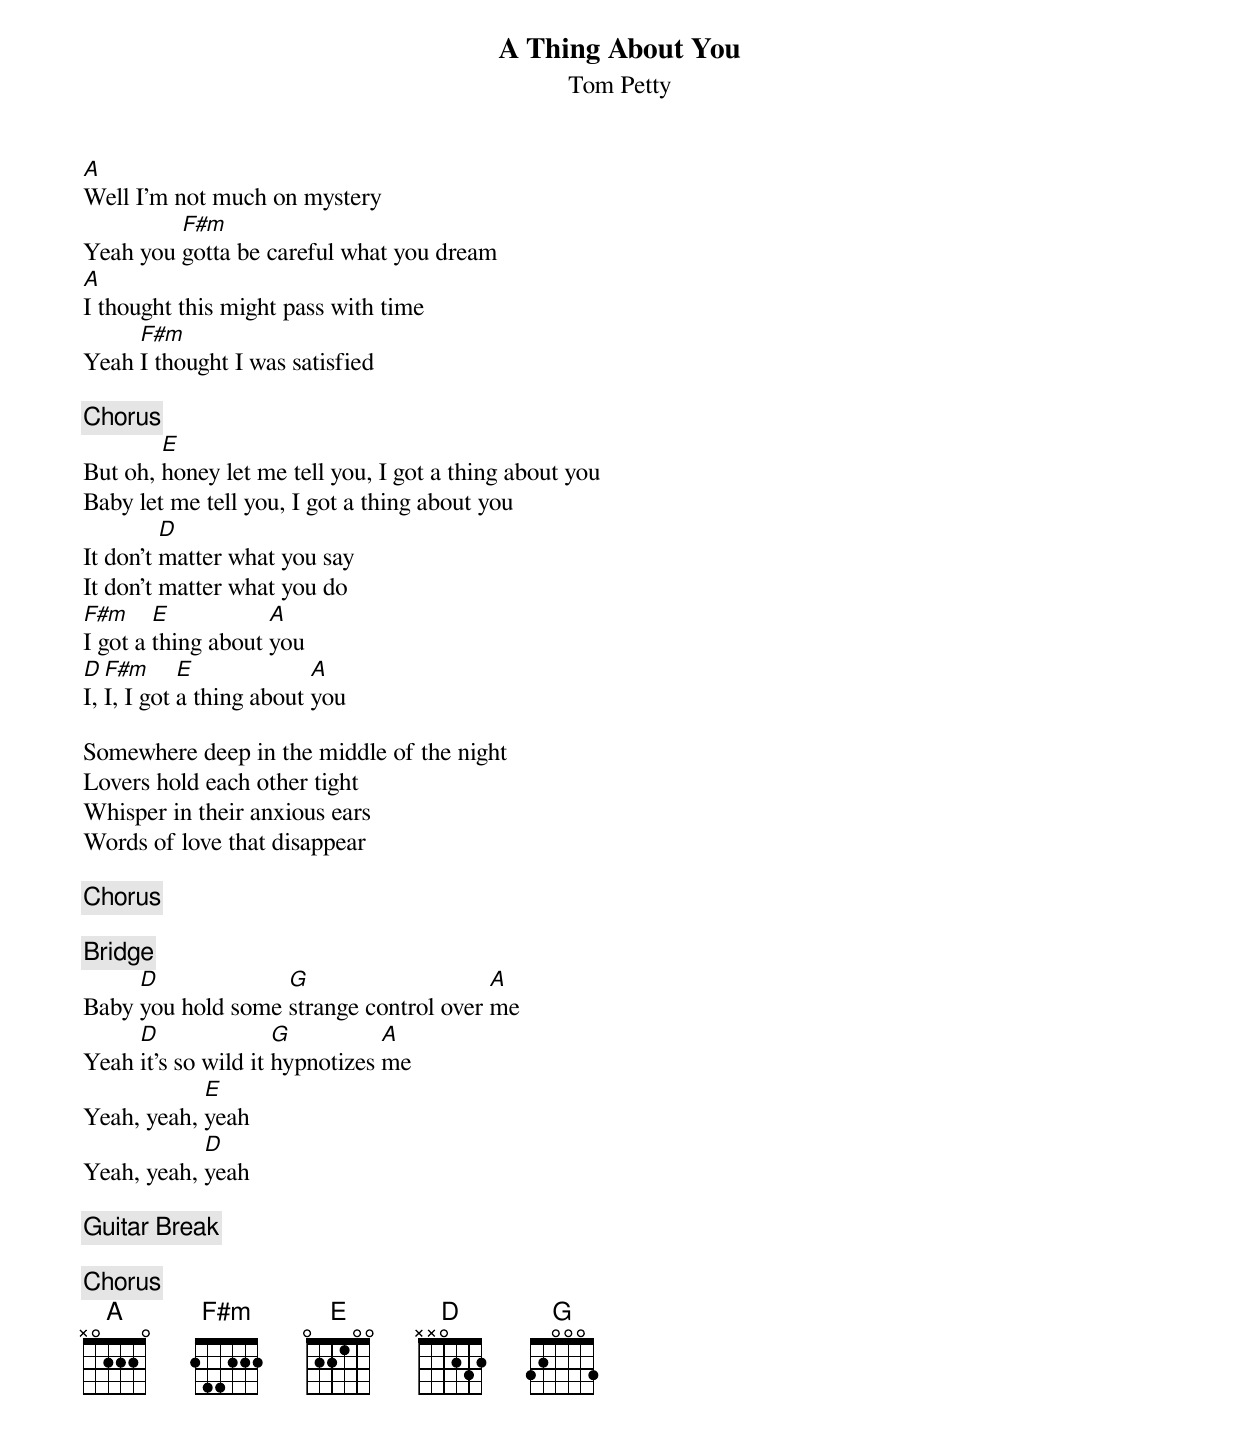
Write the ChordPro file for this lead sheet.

{title:A Thing About You}
{subtitle:Tom Petty}
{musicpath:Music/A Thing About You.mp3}
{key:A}

[A]Well I'm not much on mystery
Yeah you [F#m]gotta be careful what you dream
[A]I thought this might pass with time
Yeah [F#m]I thought I was satisfied

{c:Chorus}
But oh, [E]honey let me tell you, I got a thing about you
Baby let me tell you, I got a thing about you
It don't [D]matter what you say
It don't matter what you do
[F#m]I got a [E]thing about [A]you
[D]I, [F#m]I, I got [E]a thing about [A]you

Somewhere deep in the middle of the night
Lovers hold each other tight
Whisper in their anxious ears
Words of love that disappear

{c:Chorus}

{c:Bridge}
Baby [D]you hold some [G]strange control over [A]me
Yeah [D]it's so wild it [G]hypnotizes [A]me
Yeah, yeah, [E]yeah
Yeah, yeah, [D]yeah

{c:Guitar Break}

{c:Chorus}
